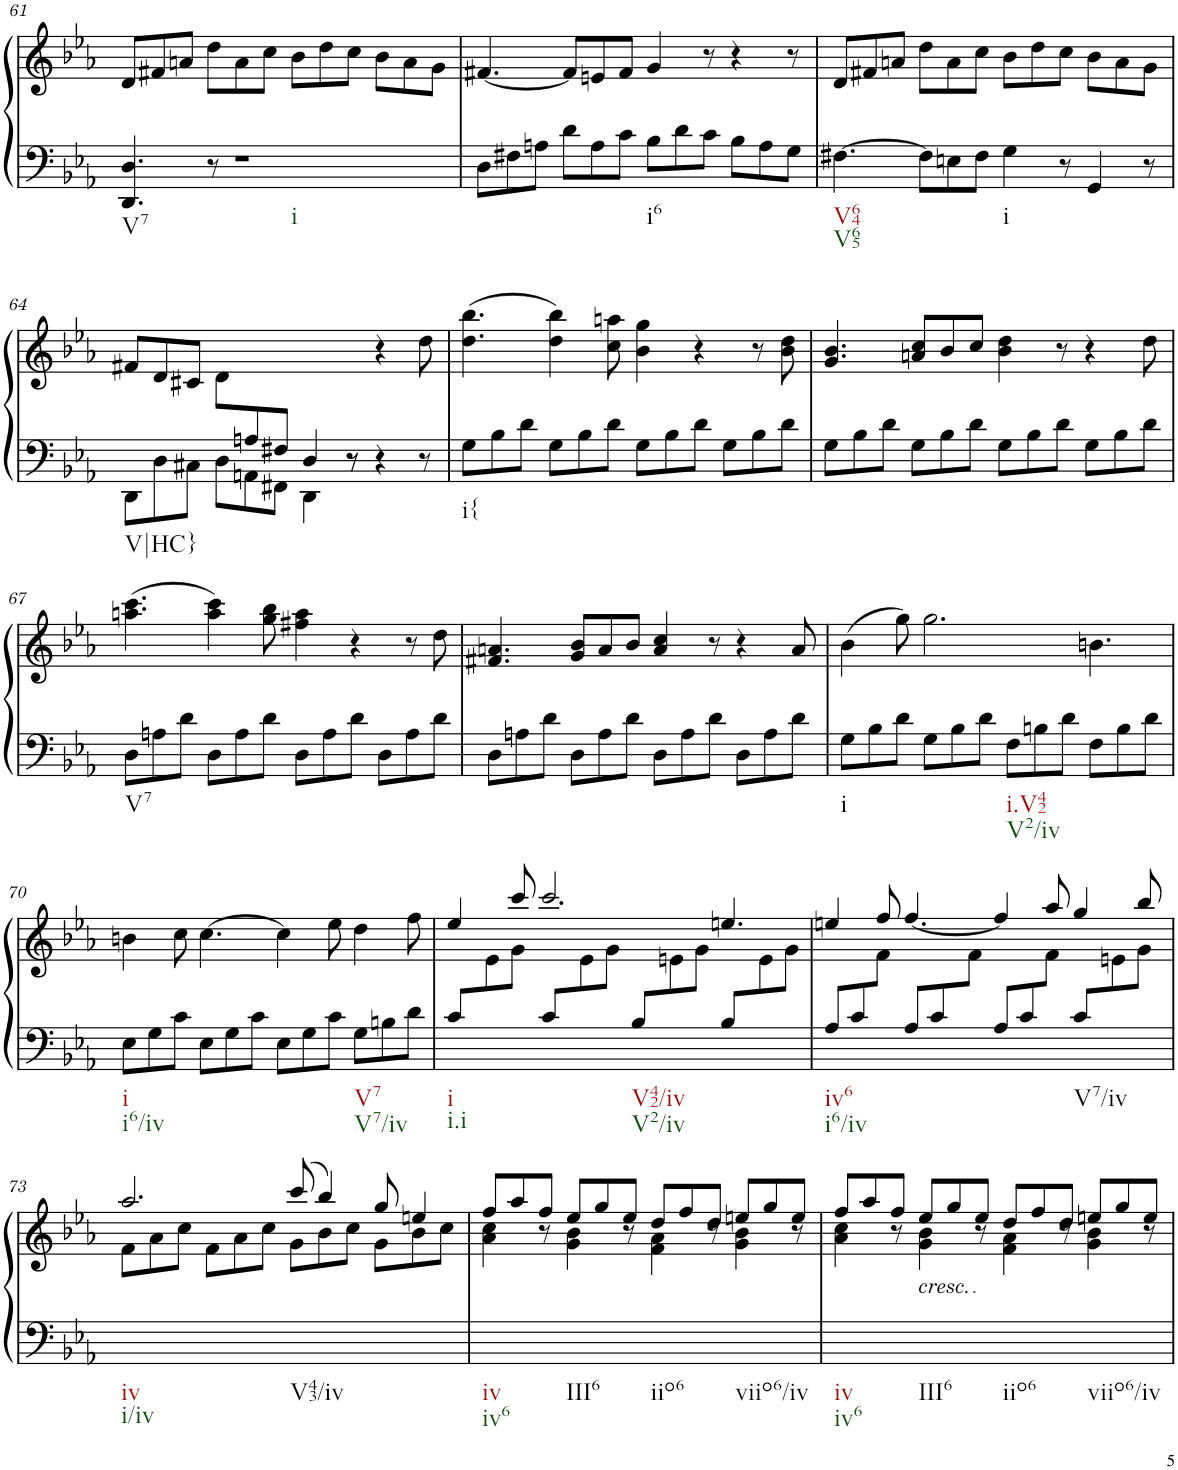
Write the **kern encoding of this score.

**kern	**kern
*part1	*part1
*staff2	*staff1
*I"Piano	*
*I'Pno.	*
!!LO:PB:g=z
*clefF4	*clefG2
*k[b-e-a-]	*k[b-e-a-]
*M12/8	*M12/8
=61	=61
!LO:TX:b:t=V7	!
4.DD/ 4.D/	8d/L
.	8f#X/
.	8an/J
8r	8dd\L
!LO:TX:b:t=i	!
1r	8a\
.	8cc\J
.	8b-\L
.	8dd\
.	8cc\J
.	8b-\L
.	8a\
.	8g\J
=62	=62
8D\L	[4.f#X/
8F#X\	.
8An\J	.
8d\L	8f#/L]
8A\	8en/
8c\J	8f#/J
!LO:TX:b:t=i6	!
8B-\L	4g/
8d\	.
8c\J	8r
8B-\L	4r
8A\	.
8G\J	8r
=63	=63
!LO:TX:b:t=V64	!
!LO:TX:b:t=V65	!
[4.F#X\	8d/L
.	8f#X/
.	8an/J
8F#\L]	8dd\L
8En\	8a\
8F#\J	8cc\J
!LO:TX:b:t=i	!
4G\	8b-\L
.	8dd\
8r	8cc\J
4GG/	8b-\L
.	8a\
8r	8g\J
!!LO:LB:g=z
=64	=64
*^	*
!LO:TX:b:t=V|HC}	!	!
2ryy	8DD\L	8f#X/L
.	8D\	8d/
.	8C#X\J	8c#X/J
.	8D\L	8d\L
8An/	8AAn\	2ryy
8F#X/J	8FF#X\J	.
4D/	4DD\	.
2ryy	8r	8r
.	4r	4r
.	8r	8dd\
=65	=65	=65
!LO:TX:b:t=i{	!	!
*v	*v	*
8G\L	(4.dd\ 4.bb-\
8B-\	.
8d\J	.
8G\L	4dd\ 4bb-\)
8B-\	.
8d\J	8cc\ 8aan\
8G\L	4b-\ 4gg\
8B-\	.
8d\J	4r
8G\L	.
8B-\	8r
8d\J	8b-\ 8dd\
=66	=66
8G\L	4.g/ 4.b-/
8B-\	.
8d\J	.
8G\L	8an/ 8cc/L
8B-\	8b-/
8d\J	8cc/J
8G\L	4b-\ 4dd\
8B-\	.
8d\J	8r
8G\L	4r
8B-\	.
8d\J	8dd\
!!LO:LB:g=z
=67	=67
!LO:TX:b:t=V7	!
8D\L	(4.aan\ 4.ccc\
8An\	.
8d\J	.
8D\L	4aa\ 4ccc\)
8A\	.
8d\J	8gg\ 8bb-\
8D\L	4ff#X\ 4aa\
8A\	.
8d\J	4r
8D\L	.
8A\	8r
8d\J	8dd\
=68	=68
8D\L	4.f#X/ 4.an/
8An\	.
8d\J	.
8D\L	8g/ 8b-/L
8A\	8a/
8d\J	8b-/J
8D\L	4a/ 4cc/
8A\	.
8d\J	8r
8D\L	4r
8A\	.
8d\J	8a/
=69	=69
!LO:TX:b:t=i	!
8G\L	(4b-\
8B-\	.
8d\J	8gg\)
8G\L	2.gg\
8B-\	.
8d\J	.
!LO:TX:b:t=i.V42	!
!LO:TX:b:t=V2/iv	!
8F\L	.
8Bn\	.
8d\J	.
8F\L	4.bn\
8B\	.
8d\J	.
!!LO:LB:g=z
=70	=70
!LO:TX:b:t=i	!
!LO:TX:b:t=i6/iv	!
8E-\L	4bn\
8G\	.
8c\J	8cc\
8E-\L	[4.cc\
8G\	.
8c\J	.
8E-\L	4cc\]
8G\	.
8c\J	8ee-\
!LO:TX:b:t=V7	!
!LO:TX:b:t=V7/iv	!
8G\L	4dd\
8Bn\	.
8d\J	8ff\
=71	=71
*	*^
!LO:TX:b:t=i	!	!
!LO:TX:b:t=i.i	!	!
8c/L	4ee-/	8ryy
4ryy	.	8e-\
.	8ccc/	8g\J
8c/L	2.ccc/	8ryy
4ryy	.	8e-\
.	.	8g\J
!LO:TX:b:t=V42/iv	!	!
!LO:TX:b:t=V2/iv	!	!
8B-/L	.	8ryy
4ryy	.	8en\
.	.	8g\J
8B-/L	4.een/	8ryy
4ryy	.	8e\
.	.	8g\J
=72	=72	=72
!LO:TX:b:t=iv6	!	!
!LO:TX:b:t=i6/iv	!	!
8A-/L	4een/	4ryy
8c/	.	.
8ryy	8ff/	8f\J
8A-/L	[4.ff/	4ryy
8c/	.	.
8ryy	.	8f\J
8A-/L	4ff/]	4ryy
8c/	.	.
8ryy	8aa-/	8f\J
!LO:TX:b:t=V7/iv	!	!
8c/L	4gg/	8ryy
4ryy	.	8en\
.	8bb-/	8g\J
!!LO:LB:g=z	!!
=73	=73	=73
!LO:TX:b:t=iv	!	!
!LO:TX:b:t=i/iv	!	!
2.ryy	2.aa-/	8f\L
.	.	8a-\
.	.	8cc\J
.	.	8f\L
.	.	8a-\
.	.	8cc\J
!LO:TX:b:t=V43/iv	!	!
2.ryy	(>8ccc/	8g\L
.	4bb-/)	8b-\
.	.	8cc\J
.	8gg/	8g\L
.	4een/	8b-\
.	.	8cc\J
=74	=74	=74
!LO:TX:b:t=iv	!	!
!LO:TX:b:t=iv6	!	!
4ryy	8ff/L	4a-\ 4cc\
.	8aa-/	.
8r	8ff/J	8ryy
!LO:TX:b:t=III6	!	!
4ryy	8ee-/L	4g\ 4b-\
.	8gg/	.
8r	8ee-/J	8ryy
!LO:TX:b:t=iio6	!	!
4ryy	8dd/L	4f\ 4a-\
.	8ff/	.
8r	8dd/J	8ryy
!LO:TX:b:t=viio6/iv	!	!
4ryy	8een/L	4g\ 4b-\
.	8gg/	.
8r	8ee/J	8ryy
=75	=75	=75
!LO:TX:b:t=iv	!	!
!LO:TX:b:t=iv6	!	!
4ryy	8ff/L	4a-\ 4cc\
.	8aa-/	.
8r	8ff/J	8ryy
!LO:TX:a:i:t=cresc.	!	!
!LO:TX:b:t=III6	!	!
4ryy	8ee-/L	4g\ 4b-\
.	8gg/	.
8r	8ee-/J	8ryy
!LO:TX:b:t=iio6	!	!
4ryy	8dd/L	4f\ 4a-\
.	8ff/	.
8r	8dd/J	8ryy
!LO:TX:b:t=viio6/iv	!	!
4ryy	8een/L	4g\ 4b-\
.	8gg/	.
8r	8ee/J	8ryy
*	*v	*v
=	=
*-	*-
